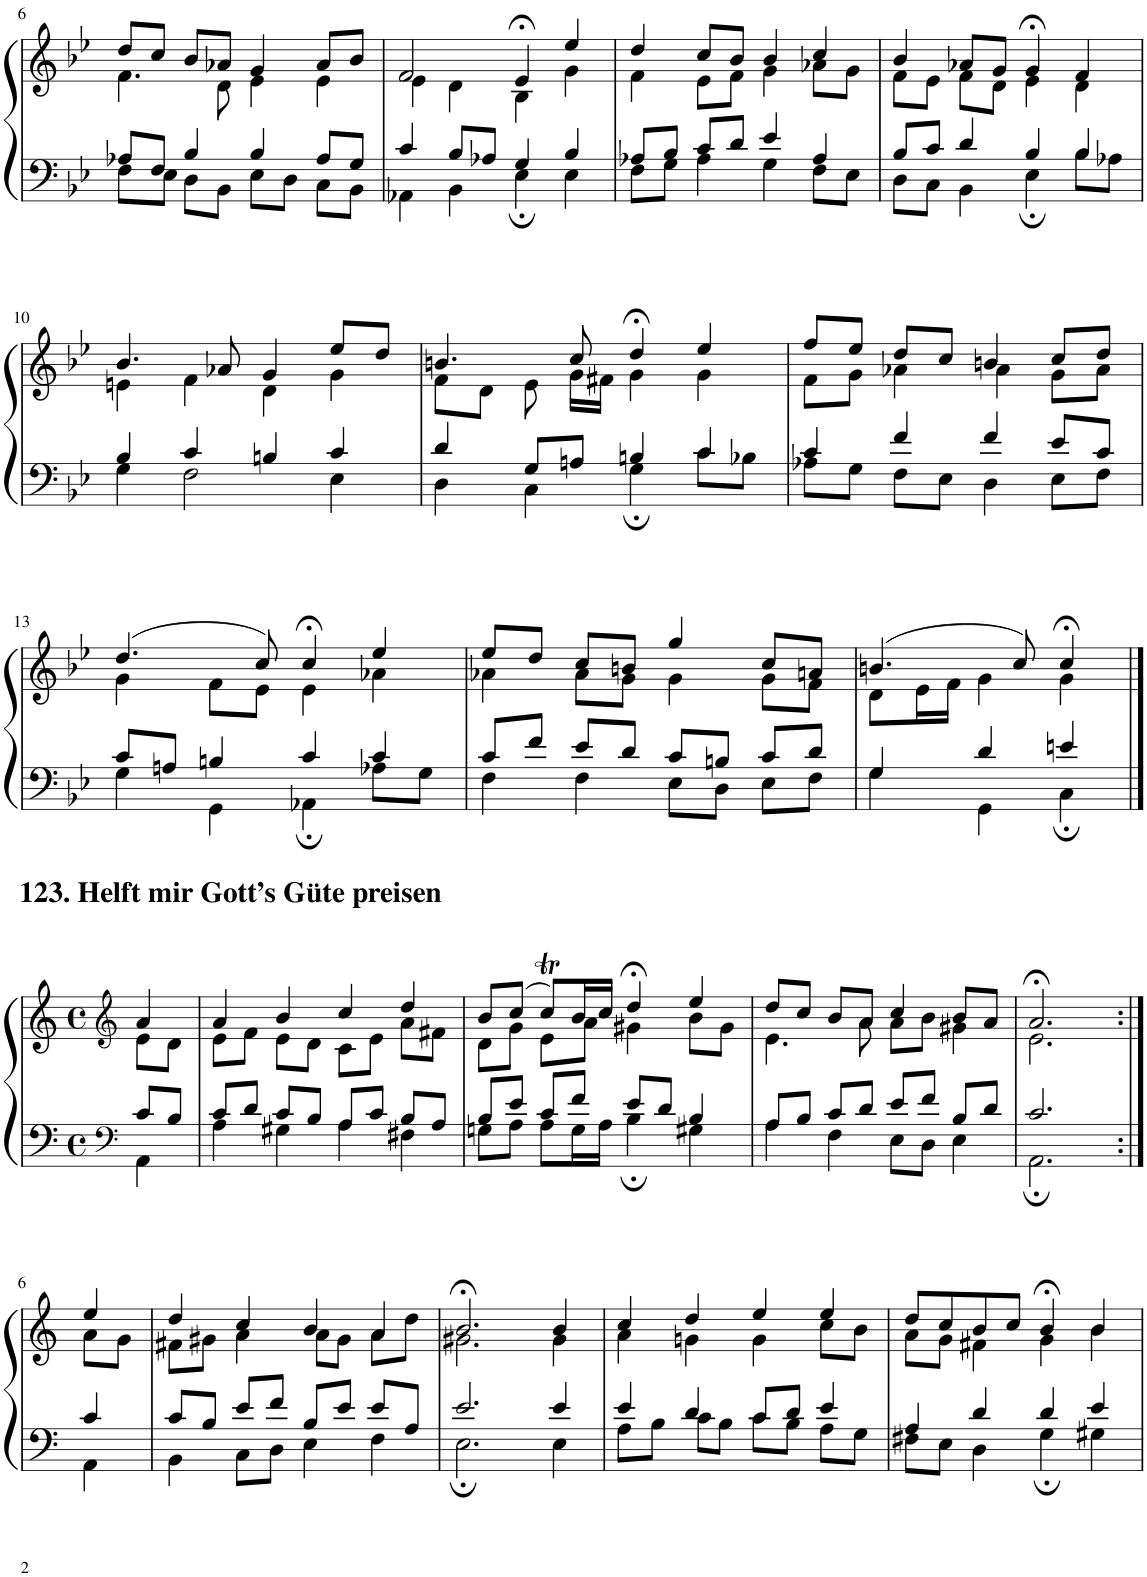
**kern	**kern
*part1	*part1
*staff2	*staff1
*I"Piano	*
*I'Pno	*
!!LO:PB:g=z
*clefF4	*clefG2
*k[b-e-]	*k[b-e-]
*M4/4	*M4/4
*met(c)	*met(c)
=6	=6
*^	*^
8A-X/L	8F\L	8dd/L	4.f\
8F/J	8E-\J	8cc/J	.
4B-/	8D\L	8b-/L	.
.	8BB-\J	8a-X/J	8d\
4B-/	8E-\L	4g/	4e-\
.	8D\J	.	.
8A-/L	8C\L	8a-/L	4e-\
8G/J	8BB-\J	8b-/J	.
=7	=7	=7	=7
4c/	4AA-X\	2f/	4e-\
8B-/L	4BB-\	.	4d\
8A-X/J	.	.	.
4G/	4E-;\	4e-;</	4B-\
4B-/	4E-\	4ee-/	4g\
=8	=8	=8	=8
8A-X/L	8F\L	4dd/	4f\
8B-/J	8G\J	.	.
8c/L	4A-\	8cc/L	8e-\L
8d/J	.	8b-/J	8f\J
4e-/	4G\	4b-/	4g\
4A-/	8F\L	4cc/	8a-X\L
.	8E-\J	.	8g\J
=9	=9	=9	=9
8B-/L	8D\L	4b-/	8f\L
8c/J	8C\J	.	8e-\J
4d/	4BB-\	8a-X/L	8f\L
.	.	8g/J	8d\J
4B-/	4E-;\	4g;</	4e-\
4B-/	8B-\L	4f/	4d\
.	8A-X\J	.	.
!!LO:LB:g=z	!!
=10	=10	=10	=10
4B-/	4G\	4.b-/	4en\
4c/	2F\	.	4f\
.	.	8a-X/	.
4Bn/	.	4g/	4d\
4c/	4E-\	8ee-/L	4g\
.	.	8dd/J	.
=11	=11	=11	=11
4d/	4D\	4.bn/	8f\L
.	.	.	8d\J
8G/L	4C\	.	8e-\
8An/J	.	8cc/	16g\LL
.	.	.	16f#X\JJ
4Bn/	4G;\	4dd;</	4g\
4c/	8c\L	4ee-/	4g\
.	8B-X\J	.	.
=12	=12	=12	=12
4c/	8A-X\L	8ff/L	8f\L
.	8G\J	8ee-/J	8g\J
4f/	8F\L	8dd/L	4a-X\
.	8E-\J	8cc/J	.
4f/	4D\	4bn/	4a-\
8e-/L	8E-\L	8cc/L	8g\L
8c/J	8F\J	8dd/J	8a-\J
!!LO:LB:g=z	!!
=13	=13	=13	=13
8c/L	4G\	(4.dd/	4g\
8An/J	.	.	.
4Bn/	4GG\	.	8f\L
.	.	8cc/)	8e-\J
4c/	4AA-X;\	4cc;</	4e-\
4c/	8A-X\L	4ee-/	4a-X\
.	8G\J	.	.
=14	=14	=14	=14
8c/L	4F\	8ee-/L	4a-X\
8f/J	.	8dd/J	.
8e-/L	4F\	8cc/L	8a-\L
8d/J	.	8bn/J	8g\J
8c/L	8E-\L	4gg/	4g\
8Bn/J	8D\J	.	.
8c/L	8E-\L	8cc/L	8g\L
8d/J	8F\J	8an/J	8f\J
=15	=15	=15	=15
4G/	4G\	(4.bn/	8d\L
.	.	.	16e-\L
.	.	.	16f\JJ
4d/	4GG\	.	4g\
.	.	8cc/)	.
4en/	4C;\	4cc;</	4g\
!!LO:LB:g=z	!!
==1	==1	==1	==1
*clefF4	*	*clefG2	*
*k[]	*	*k[]	*
*M4/4	*	*M4/4	*
*met(c)	*	*met(c)	*
8c/L	4AA\	4a/	8e\L
8B/J	.	.	8d\J
=2	=2	=2	=2
8c/L	4A\	4a/	8e\L
8d/J	.	.	8f\J
8c/L	4G#X\	4b/	8e\L
8B/J	.	.	8d\J
8A/L	4A\	4cc/	8c\L
8c/J	.	.	8e\J
8B/L	4F#X\	4dd/	8a\L
8A/J	.	.	8f#X\J
=3	=3	=3	=3
8B/L	8Gn\L	8b/L	8d\L
8e/J	8A\J	(8cc/J	8g\J
8c/L	8A\L	8ccT/L)	8e\L
8f/J	16G\L	16b/L	8a\J
.	16A\JJ	16cc/JJ	.
8e/L	4B;\	4dd;</	4g#X\
8d/J	.	.	.
4B/	4G#X\	4ee/	8b\L
.	.	.	8g#\J
=4	=4	=4	=4
8A/L	4A\	8dd/L	4.e\
8B/J	.	8cc/J	.
8c/L	4F\	8b/L	.
8d/J	.	8a/J	8a\
8e/L	8E\L	4cc/	8a\L
8f/J	8D\J	.	8b\J
8B/L	4E\	8b/L	4g#X\
8d/J	.	8a/J	.
=5	=5	=5	=5
2.c/	2.AA;\	2.a;</	2.e\
!!LO:LB:g=z	!!
=6:|!	=6:|!	=6:|!	=6:|!
4c/	4AA\	4ee/	8a\L
.	.	.	8g\J
=7	=7	=7	=7
8c/L	4BB\	4dd/	8f#X\L
8B/J	.	.	8g#X\J
8e/L	8C\L	4cc/	4a\
8f/J	8D\J	.	.
8B/L	4E\	4b/	8a\L
8e/J	.	.	8g#\J
8e/L	4F\	4a/	8a\L
8A/J	.	.	8dd\J
=8	=8	=8	=8
2.e/	2.E;\	2.b;</	2.g#X\
4e/	4E\	4b/	4g#\
=9	=9	=9	=9
4e/	8A\L	4cc/	4a\
.	8B\J	.	.
4d/	8c\L	4dd/	4gn\
.	8B\J	.	.
8c/L	8c\L	4ee/	4g\
8d/J	8B\J	.	.
4e/	8A\L	4ee/	8cc\L
.	8G\J	.	8b\J
=10	=10	=10	=10
4A/	8F#X\L	8dd/L	8a\L
.	8E\J	8cc/	8g\J
4d/	4D\	8b/	4f#X\
.	.	8cc/J	.
4d/	4G;\	4b;</	4g\
4e/	4G#X\	4b/	4b\
*v	*v	*	*
*	*v	*v
=	=
*-	*-
